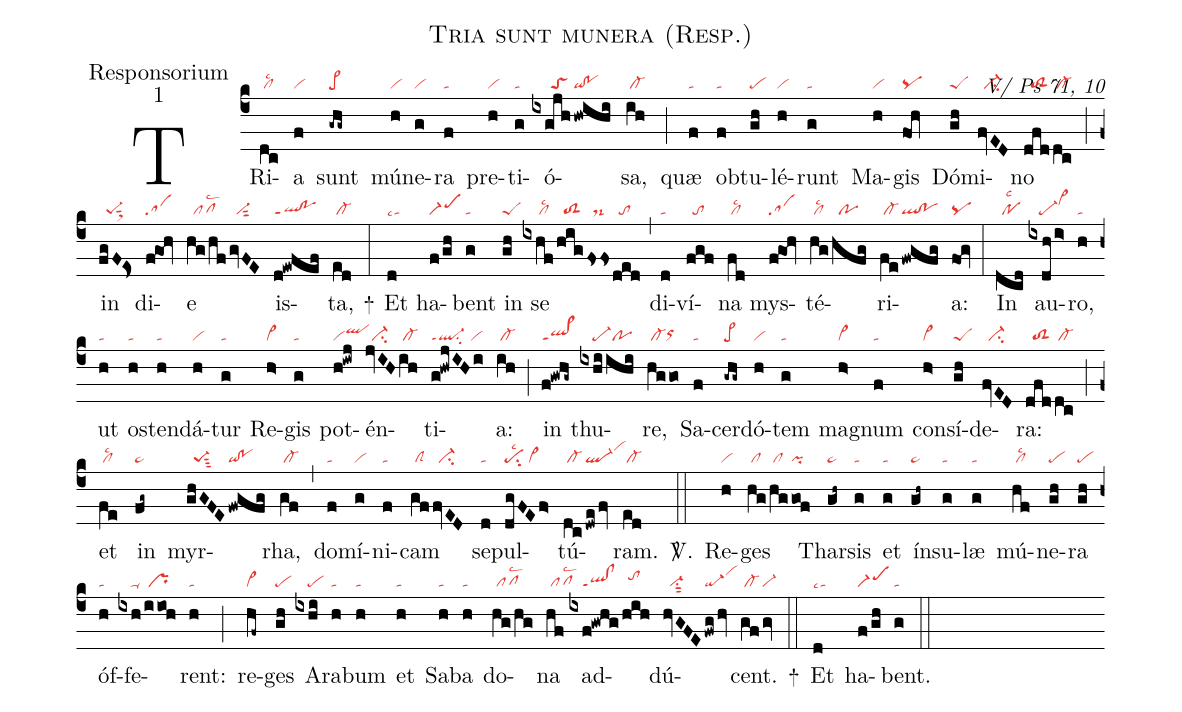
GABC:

name:Tria sunt munera (Resp.);
office-part:Responsorium;
mode:1;
commentary:V/ Ps 71, 10;
nabc-lines:1;
%%
(c4)
TRi(dc|/cllsc2)a(f|vi) sunt(-ghg~|pe>) mú(h|vi)ne(g|vi)ra(f|ta) pre(h|vi)ti(g|ta)ó(ixgjh|//////toS|/hwihi|qi!po)sa,(ih|/cl-) (;)
quæ(f|ta) ob(f|ta)tu(gh|pe)lé(h|vi)runt(g|ta) Ma(h|vi)gis(foh|pq) Dó(gh|peS)mi(fvED|//ci-)no(dfd|//toS2|dc|/cl-) (;)
in(fgF!Es>|//pe-1sut1sux1) di(f!goh|sa)e(hg/hf|//pflsc2|/gvFE|//vi-sut2) is(d!ewfef|ql!poppt1)ta,(ed|/cl-) +(:)
Et(d|talsc4) ha(f/gh|scM1)bent(g|ta) in(gh|peS) se(ixhf|/////cllsc2|/hig|//toS2|fss|//ds-|/ded|//to) (,)
di(d|ta)ví(fgf|//to)na(fd|/cllsc2) mys(f!goh|sa)té(hg|/cllsc2|/hfg|//po)ri(fe|/cl-|!fwgfg|ql!po)a:(fog|pq) (:)
In(dcd|//polsc2) au(ixdh/i>|///pe-vi>hj)ro,(h|ta) ut(h|ta) os(h|ta)ten(h|ta)dá(h|vi)tur(g|ta) Re(h>|vi>)gis(g|ta) pot(h!iwj|viqlhi)én(jvIH|//ci-|ih|/cl-)ti(g!hwjIHi|ql-ppt1su2/vi)a:(ih|/cl-) (;)
in(f!gwhg~|ql>ppt1) thu(ixhi|////pe-|ihi|//po)re,(hggo|/cl-orhh) Sa(f|ta)cer(-ghg~|pe>)dó(h|vi)tem(g|ta) ma(h>|vi>)gnum(f|ta) con(h>|vi>)sí(gh|peS)de(fvED|//ci-)ra:(dfd|//toS2|dc|/cl-) (;)
et(fe|/cllsc2) in(fg~|pe~) myr(ghGFE|//pe-1sut3|/fwgfg|qi!po)rha,(gf|/cl-) (,)
do(f|ta)mí(g|vi)ni(f|ta)cam(gf|/clS|fvED|//ci-) se(d|ta)pul(dgFEf>|pesu2lsc2/vi>)tú(dc|/cl-|/dwe/fv|ql-vihk)ram.(ed|/cl-) <sp>V/</sp>.(::)
Re(h|vi)ges(hg|/cl|/hg|/cl|gof|pi) Thar(gh~|pe~)sis(g|ta) et(g|ta) ín(gh~|pe~)su(g|ta)læ(g|ta) mú(hf|/cllsc2)ne(gh|pe)ra(gh|pe) óf(h|ta)fe(ixh|////ta-|/iioh|/pr)rent:(h|ta) (;)
re(hf~|cl~)ges(gh|pe) A(ixhi|////pe)ra(h|ta)bum(h|ta) et(h|ta) Sa(h|ta)ba(h|ta) do(hg/hg|/pflsc2)na(hf|/pflsc2) ad(ixf!gwhg|////ql!clppt1|/hih|//tohi)dú(hvGFE|//vi-su1sut2|/fwg/hv|qi-vihk)cent.(gf|/cl-|/gv|vi-) +(::)
Et(d|talsc4) ha(f/gh|scM1)bent.(g|ta) (::)
